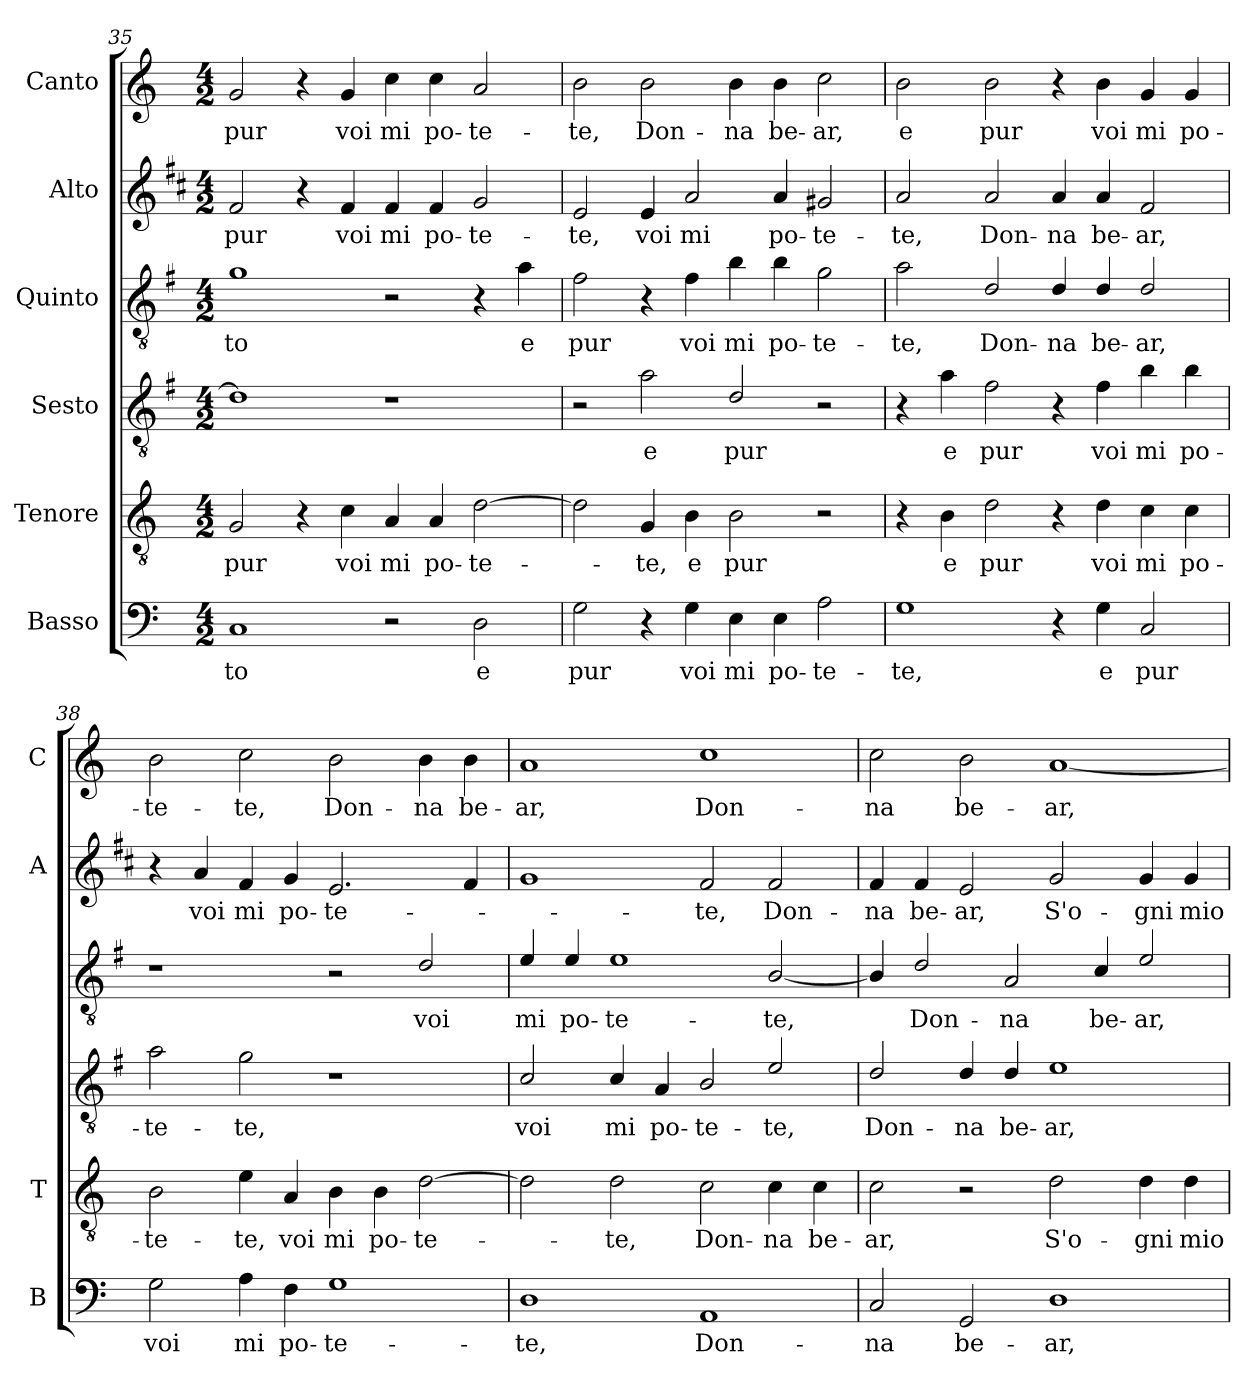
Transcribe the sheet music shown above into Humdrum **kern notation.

**kern	**text	**kern	**text	**kern	**text	**kern	**text	**kern	**text	**kern	**text
*part6	*part6	*part5	*part5	*part4	*part4	*part3	*part3	*part2	*part2	*part1	*part1
*staff6	*staff6	*staff5	*staff5	*staff4	*staff4	*staff3	*staff3	*staff2	*staff2	*staff1	*staff1
*I"Basso	*	*I"Tenore	*	*I"Sesto	*	*I"Quinto	*	*I"Alto	*	*I"Canto	*
*I'B	*	*I'T	*	*	*	*	*	*I'A	*	*I'C	*
*clefF4	*	*clefGv2	*	*clefGv2	*	*clefGv2	*	*clefG2	*	*clefG2	*
*	*	*	*	*ITrd4c7	*	*ITrd4c7	*	*ITrd1c2	*	*	*
*k[]	*	*k[]	*	*k[]	*	*k[]	*	*k[]	*	*k[]	*
*C:	*	*C:	*	*C:	*	*C:	*	*C:	*	*C:	*
*M4/2	*	*M4/2	*	*M4/2	*	*M4/2	*	*M4/2	*	*M4/2	*
=35	=35	=35	=35	=35	=35	=35	=35	=35	=35	=35	=35
!	!LO:LY:b	!	!LO:LY:b	!	!	!	!LO:LY:b	!	!LO:LY:b	!	!LO:LY:b
1C	-to	2G/	pur	1G]	.	1c	-to	2e/	pur	2g/	pur
.	.	4r	.	.	.	.	.	4r	.	4r	.
!	!	!	!LO:LY:b	!	!	!	!	!	!LO:LY:b	!	!LO:LY:b
.	.	4c\	voi	.	.	.	.	4e/	voi	4g/	voi
!	!	!	!LO:LY:b	!	!	!	!	!	!LO:LY:b	!	!LO:LY:b
2r	.	4A/	mi	1r	.	2r	.	4e/	mi	4cc\	mi
!	!	!	!LO:LY:b	!	!	!	!	!	!LO:LY:b	!	!LO:LY:b
.	.	4A/	po-	.	.	.	.	4e/	po-	4cc\	po-
!	!LO:LY:b	!	!LO:LY:b	!	!	!	!	!	!LO:LY:b	!	!LO:LY:b
2D\	e	[2d\	-te-	.	.	4r	.	2f/	-te-	2a/	-te-
!	!	!	!	!	!	!	!LO:LY:b	!	!	!	!
.	.	.	.	.	.	4d\	e	.	.	.	.
=36	=36	=36	=36	=36	=36	=36	=36	=36	=36	=36	=36
!	!LO:LY:b	!	!	!	!	!	!LO:LY:b	!	!LO:LY:b	!	!LO:LY:b
2G\	pur	2d\]	.	2r	.	2B\	pur	2d/	-te,	2b\	-te,
!	!	!	!LO:LY:b	!	!LO:LY:b	!	!	!	!LO:LY:b	!	!LO:LY:b
4r	.	4G/	-te,	2d\	e	4r	.	4d/	voi	2b\	Don-
!	!LO:LY:b	!	!LO:LY:b	!	!	!	!LO:LY:b	!	!LO:LY:b	!	!
4G\	voi	4B\	e	.	.	4B\	voi	2g/	mi	.	.
!	!LO:LY:b	!	!LO:LY:b	!	!LO:LY:b	!	!LO:LY:b	!	!	!	!LO:LY:b
4E\	mi	2B\	pur	2G/	pur	4e\	mi	.	.	4b\	-na
!	!LO:LY:b	!	!	!	!	!	!LO:LY:b	!	!LO:LY:b	!	!LO:LY:b
4E\	po-	.	.	.	.	4e\	po-	4g/	po-	4b\	be-
!	!LO:LY:b	!	!	!	!	!	!LO:LY:b	!	!LO:LY:b	!	!LO:LY:b
2A\	-te-	2r	.	2r	.	2c\	-te-	2f#X/	-te-	2cc\	-ar,
=37	=37	=37	=37	=37	=37	=37	=37	=37	=37	=37	=37
!	!LO:LY:b	!	!	!	!	!	!LO:LY:b	!	!LO:LY:b	!	!LO:LY:b
1G	-te,	4r	.	4r	.	2d\	-te,	2g/	-te,	2b\	e
!	!	!	!LO:LY:b	!	!LO:LY:b	!	!	!	!	!	!
.	.	4B\	e	4d\	e	.	.	.	.	.	.
!	!	!	!LO:LY:b	!	!LO:LY:b	!	!LO:LY:b	!	!LO:LY:b	!	!LO:LY:b
.	.	2d\	pur	2B\	pur	2G/	Don-	2g/	Don-	2b\	pur
!	!	!	!	!	!	!	!LO:LY:b	!	!LO:LY:b	!	!
4r	.	4r	.	4r	.	4G/	-na	4g/	-na	4r	.
!	!LO:LY:b	!	!LO:LY:b	!	!LO:LY:b	!	!LO:LY:b	!	!LO:LY:b	!	!LO:LY:b
4G\	e	4d\	voi	4B\	voi	4G/	be-	4g/	be-	4b\	voi
!	!LO:LY:b	!	!LO:LY:b	!	!LO:LY:b	!	!LO:LY:b	!	!LO:LY:b	!	!LO:LY:b
2C/	pur	4c\	mi	4e\	mi	2G/	-ar,	2e/	-ar,	4g/	mi
!	!	!	!LO:LY:b	!	!LO:LY:b	!	!	!	!	!	!LO:LY:b
.	.	4c\	po-	4e\	po-	.	.	.	.	4g/	po-
!!LO:PB:g=z
=38	=38	=38	=38	=38	=38	=38	=38	=38	=38	=38	=38
!	!LO:LY:b	!	!LO:LY:b	!	!LO:LY:b	!	!	!	!	!	!LO:LY:b
2G\	voi	2B\	-te-	2d\	-te-	1r	.	4r	.	2b\	-te-
!	!	!	!	!	!	!	!	!	!LO:LY:b	!	!
.	.	.	.	.	.	.	.	4g/	voi	.	.
!	!LO:LY:b	!	!LO:LY:b	!	!LO:LY:b	!	!	!	!LO:LY:b	!	!LO:LY:b
4A\	mi	4e\	-te,	2c\	-te,	.	.	4e/	mi	2cc\	-te,
!	!LO:LY:b	!	!LO:LY:b	!	!	!	!	!	!LO:LY:b	!	!
4F\	po-	4A/	voi	.	.	.	.	4f/	po-	.	.
!	!LO:LY:b	!	!LO:LY:b	!	!	!	!	!	!LO:LY:b	!	!LO:LY:b
1G	-te-	4B\	mi	1r	.	2r	.	2.d/	-te-	2b\	Don-
!	!	!	!LO:LY:b	!	!	!	!	!	!	!	!
.	.	4B\	po-	.	.	.	.	.	.	.	.
!	!	!	!LO:LY:b	!	!	!	!LO:LY:b	!	!	!	!LO:LY:b
.	.	[2d\	-te-	.	.	2G/	voi	.	.	4b\	-na
!	!	!	!	!	!	!	!	!	!	!	!LO:LY:b
.	.	.	.	.	.	.	.	4e/	.	4b\	be-
=39	=39	=39	=39	=39	=39	=39	=39	=39	=39	=39	=39
!	!LO:LY:b	!	!	!	!LO:LY:b	!	!LO:LY:b	!	!	!	!LO:LY:b
1D	-te,	2d\]	.	2F/	voi	4A/	mi	1f	.	1a	-ar,
!	!	!	!	!	!	!	!LO:LY:b	!	!	!	!
.	.	.	.	.	.	4A/	po-	.	.	.	.
!	!	!	!LO:LY:b	!	!LO:LY:b	!	!LO:LY:b	!	!	!	!
.	.	2d\	-te,	4F/	mi	1A	-te-	.	.	.	.
!	!	!	!	!	!LO:LY:b	!	!	!	!	!	!
.	.	.	.	4D/	po-	.	.	.	.	.	.
!	!LO:LY:b	!	!LO:LY:b	!	!LO:LY:b	!	!	!	!LO:LY:b	!	!LO:LY:b
1AA	Don-	2c\	Don-	2E/	-te-	.	.	2e/	-te,	1cc	Don-
!	!	!	!LO:LY:b	!	!LO:LY:b	!	!LO:LY:b	!	!LO:LY:b	!	!
.	.	4c\	-na	2A/	-te,	[2E/	-te,	2e/	Don-	.	.
!	!	!	!LO:LY:b	!	!	!	!	!	!	!	!
.	.	4c\	be-	.	.	.	.	.	.	.	.
=40	=40	=40	=40	=40	=40	=40	=40	=40	=40	=40	=40
!	!LO:LY:b	!	!LO:LY:b	!	!LO:LY:b	!	!	!	!LO:LY:b	!	!LO:LY:b
2C/	-na	2c\	-ar,	2G/	Don-	4E/]	.	4e/	-na	2cc\	-na
!	!	!	!	!	!	!	!LO:LY:b	!	!LO:LY:b	!	!
.	.	.	.	.	.	2G/	Don-	4e/	be-	.	.
!	!LO:LY:b	!	!	!	!LO:LY:b	!	!	!	!LO:LY:b	!	!LO:LY:b
2GG/	be-	2r	.	4G/	-na	.	.	2d/	-ar,	2b\	be-
!	!	!	!	!	!LO:LY:b	!	!LO:LY:b	!	!	!	!
.	.	.	.	4G/	be-	2D/	-na	.	.	.	.
!	!LO:LY:b	!	!LO:LY:b	!	!LO:LY:b	!	!	!	!LO:LY:b	!	!LO:LY:b
1D	-ar,	2d\	S'o-	1A	-ar,	.	.	2f/	S'o-	[1a	-ar,
!	!	!	!	!	!	!	!LO:LY:b	!	!	!	!
.	.	.	.	.	.	4F/	be-	.	.	.	.
!	!	!	!LO:LY:b	!	!	!	!LO:LY:b	!	!LO:LY:b	!	!
.	.	4d\	-gni	.	.	2A/	-ar,	4f/	-gni	.	.
!	!	!	!LO:LY:b	!	!	!	!	!	!LO:LY:b	!	!
.	.	4d\	mio	.	.	.	.	4f/	mio	.	.
=	=	=	=	=	=	=	=	=	=	=	=
*-	*-	*-	*-	*-	*-	*-	*-	*-	*-	*-	*-
